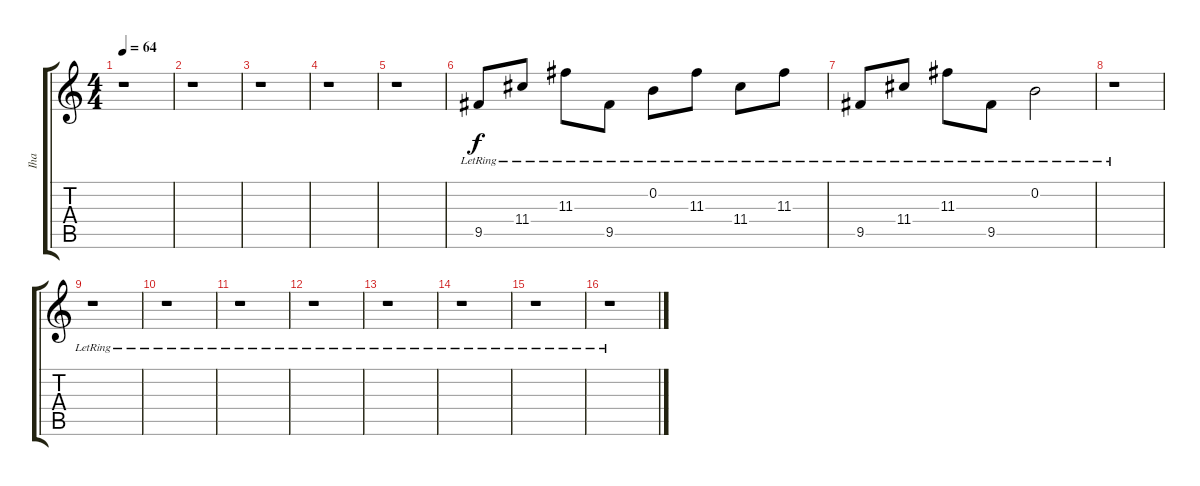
\track ("Iha" "Iha") {instrument electricguitarjazz}
\staff {score tabs}
\tuning (E4 B3 G3 D3 A2 E2) {hide}
\ts (4 4)
\tempo 64
\clef g2
\ks c
r.1{dy f} |
r.1 |
r.1 |
r.1 |
r.1 |
9.5{lr}.8 11.4{lr}.8 11.3{lr}.8 9.5{lr}.8 0.2{lr}.8 11.3{lr}.8 11.4{lr}.8 11.3{lr}.8 |
9.5{lr}.8 11.4{lr}.8 11.3{lr}.8 9.5{lr}.8 0.2{lr}.2 |
r.1 |
r.1 |
r.1 |
r.1 |
r.1 |
r.1 |
r.1 |
r.1 |
r.1
